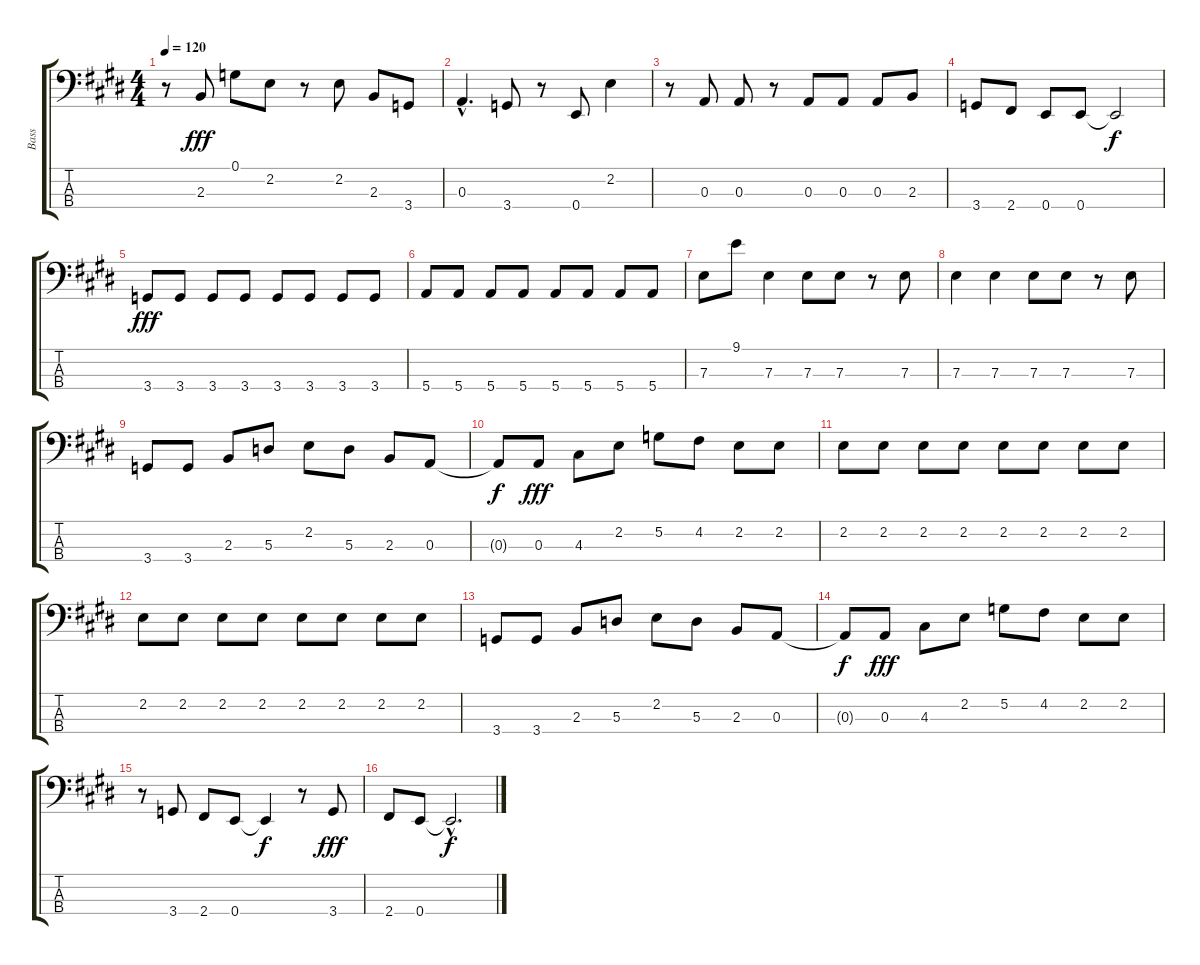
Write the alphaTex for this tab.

\track ("Bass" "Bass") {instrument electricbasspick}
\staff {score tabs}
\tuning (G2 D2 A1 E1) {hide}
\ts (4 4)
\tempo 120
\clef f4
\ks e
r.8{dy fff} 2.3.8 0.1.8 2.2.8 r.8 2.2.8 2.3.8 3.4.8 |
0.3{hac}.4{d} 3.4.8 r.8 0.4.8 2.2.4 |
r.8 0.3.8 0.3.8 r.8 0.3.8 0.3.8 0.3.8 2.3.8 |
3.4.8 2.4.8 0.4.8 0.4.8 0.4{t}.2{dy f} |
3.4.8{dy fff} 3.4.8 3.4.8 3.4.8 3.4.8 3.4.8 3.4.8 3.4.8 |
5.4.8 5.4.8 5.4.8 5.4.8 5.4.8 5.4.8 5.4.8 5.4.8 |
7.3.8 9.1.8 7.3.4 7.3.8 7.3.8 r.8 7.3.8 |
7.3.4 7.3.4 7.3.8 7.3.8 r.8 7.3.8 |
3.4.8 3.4.8 2.3.8 5.3.8 2.2.8 5.3.8 2.3.8 0.3.8 |
0.3{t}.8{dy f} 0.3.8{dy fff} 4.3.8 2.2.8 5.2.8 4.2.8 2.2.8 2.2.8 |
2.2.8 2.2.8 2.2.8 2.2.8 2.2.8 2.2.8 2.2.8 2.2.8 |
2.2.8 2.2.8 2.2.8 2.2.8 2.2.8 2.2.8 2.2.8 2.2.8 |
3.4.8 3.4.8 2.3.8 5.3.8 2.2.8 5.3.8 2.3.8 0.3.8 |
0.3{t}.8{dy f} 0.3.8{dy fff} 4.3.8 2.2.8 5.2.8 4.2.8 2.2.8 2.2.8 |
r.8 3.4.8 2.4.8 0.4.8 0.4{t}.4{dy f} r.8 3.4.8{dy fff} |
2.4.8 0.4.8 0.4{hac t}.2{d dy f}
